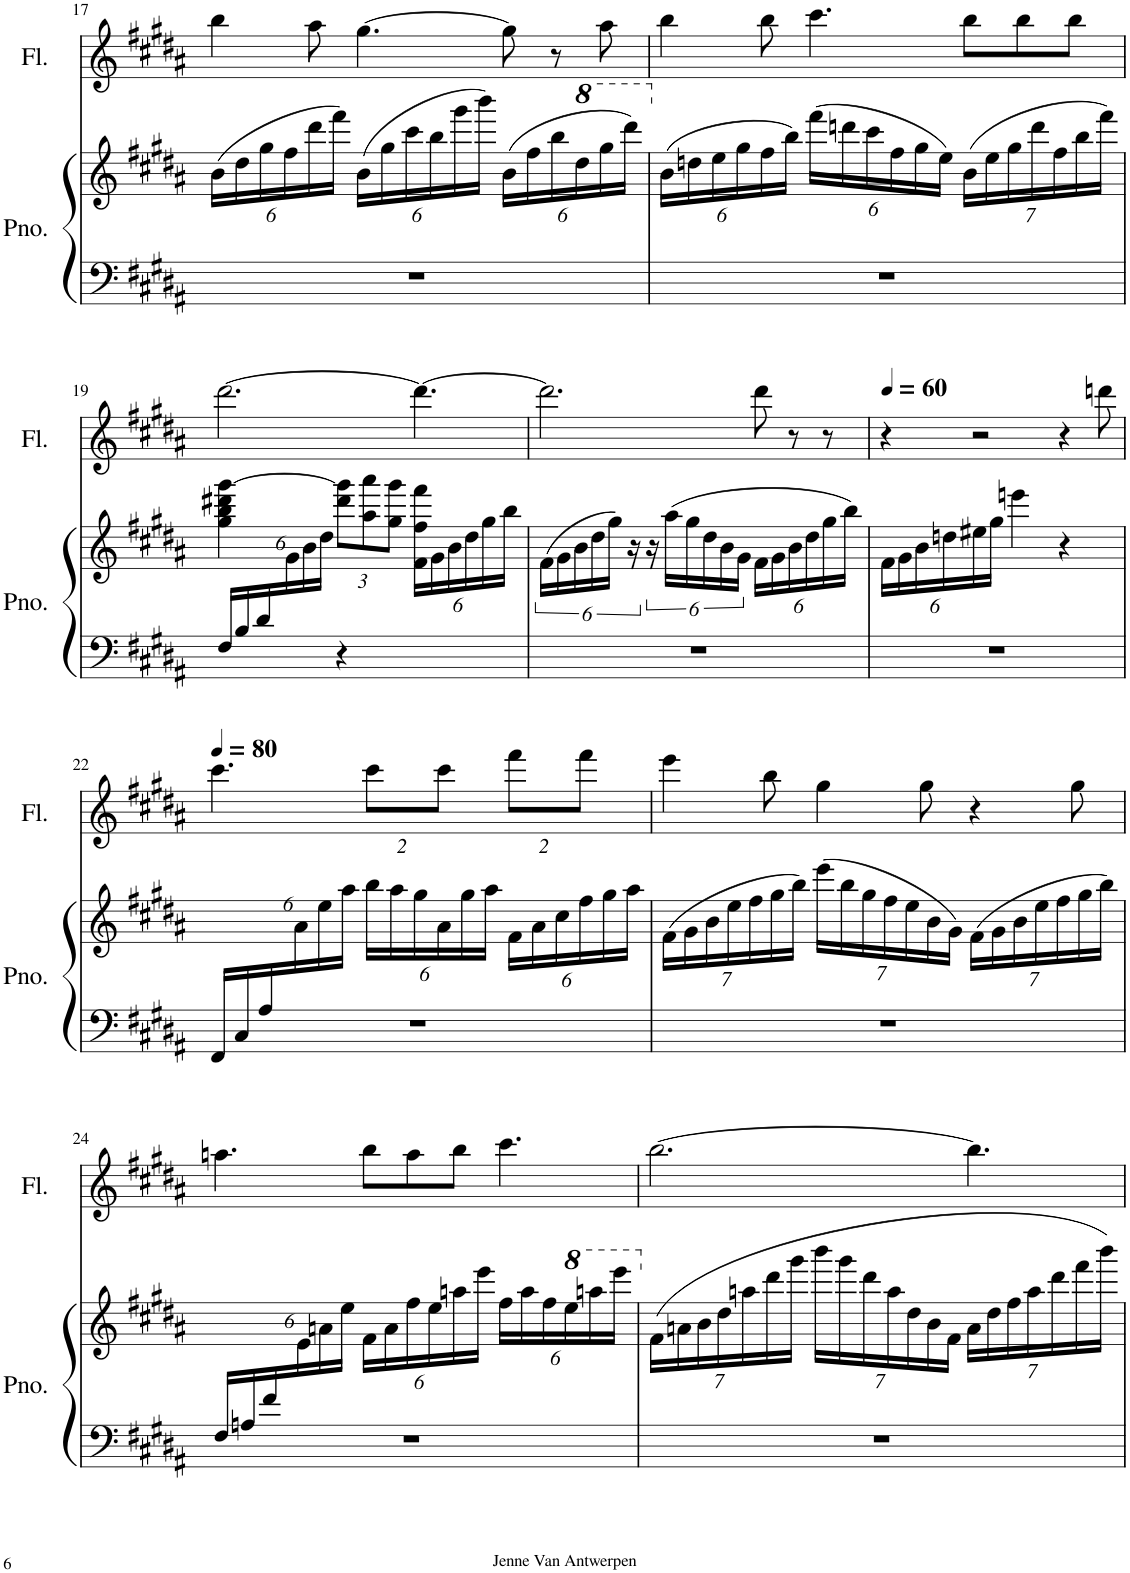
**kern	**kern	**kern
*part2	*part2	*part1
*staff3	*staff2	*staff1
*I"Piano	*	*I"Dwarsfluit
*I'Pno.	*	*
!!LO:PB:g=z
*clefF4	*clefG2	*clefG2
*k[f#c#g#d#a#]	*k[f#c#g#d#a#]	*k[f#c#g#d#a#]
*M3/4	*M3/4	*M9/8
*	*Xbrackettup	*
=17	=17	=17
2.r	(24b\LL	4bb\
.	24dd#\	.
.	24gg#\	.
.	24ff#\	.
.	24ddd#\	.
.	24fff#\JJ)	.
.	(24b\LL	8aa#\
.	24gg#\	.
.	24ccc#\	.
.	24bb\	[4.gg#\
.	24ggg#\	.
.	24bbb\JJ)	.
.	(24b\LL	.
.	24ff#\	.
.	24bb\	.
*	*8va	*
.	24ddd#\	.
.	24ggg#\	.
.	24dddd#\JJ)	.
*	*X8va	*
4.ryy	4.ryy	8gg#\]
.	.	8r
.	.	8aa#\
=18	=18	=18
2.r	(24b\LL	4bb\
.	24ddn\	.
.	24ee\	.
.	24gg#\	.
.	24ff#\	.
.	24bb\JJ)	.
.	(24fff#\LL	8bb\
.	24dddn\	.
.	24ccc#\	.
.	24ff#\	4.ccc#\
.	24gg#\	.
.	24ee\JJ)	.
.	(28b\LL	.
.	28ee\	.
.	28gg#\	.
.	28ddd\	.
.	28ff#\	.
.	28bb\	.
.	28fff#\JJ)	.
4.ryy	4.ryy	8bb\L
.	.	8bb\
.	.	8bb\J
!!LO:LB:g=z
=19	=19	=19
*Xbrackettup	*	*
*	*^	*
24F#/LL	4gg#\ 4bb\ 4ddd#X\ [4ggg#\	8ryy	[2.ddd#\
24B/	.	.	.
24d#/	.	.	.
8ryy	.	24g#\	.
.	.	24b\	.
.	.	24dd#\JJ	.
4r	12ddd#\ 12ggg#\]L	4ryy	.
.	12aa#\ 12aaa#\	.	.
.	12gg#\ 12ggg#\J	.	.
2ryy	4ff#\ 4fff#\	24f#\LL	.
.	.	24g#\	.
.	.	24b\	.
.	.	24dd#\	.
.	.	24gg#\	.
.	.	24bb\JJ	.
.	4.ryy	4.ryy	4.ddd#\_
8ryy	.	.	.
*	*v	*v	*
=20	=20	=20
*	*brackettup	*
2.r	(24f#\LL	2.ddd#\]
.	24g#\	.
.	24b\	.
.	24dd#\	.
.	24gg#\JJ)	.
.	24r	.
.	24r	.
.	(24aa#\LL	.
.	24gg#\	.
.	24dd#\	.
.	24b\	.
.	24g#\JJ	.
*	*Xbrackettup	*
.	24f#\LL	.
.	24g#\	.
.	24b\	.
.	24dd#\	.
.	24gg#\	.
.	24bb\JJ)	.
4.ryy	4.ryy	8ddd#\
.	.	8r
.	.	8r
=21	=21	=21
*	*	*MM60
2.r	24f#\LL	4r
.	24g#\	.
.	24b\	.
.	24ddn\	.
.	24ee#X\	.
.	24gg#\JJ	.
.	4eeen\	2r
.	4r	.
4.ryy	4.ryy	4r
.	.	8dddn\
!!LO:LB:g=z
=22	=22	=22
*	*	*MM80
*^	*	*
24FF#/LL	2.r	8ryy	4.ccc#\
24C#/	.	.	.
24A#/	.	.	.
4.ryy	.	24a#\	.
.	.	24ee\	.
.	.	24aa#\JJ	.
.	.	24bb\LL	.
.	.	24aa#\	.
.	.	24gg#\	.
*	*	*	*Xbrackettup
.	.	24a#\	16%3ccc#\L
.	.	24gg#\	.
.	.	24aa#\JJ	.
2ryy	.	24f#\LL	.
.	.	24a#\	.
.	.	.	16%3ccc#\J
.	.	24cc#\	.
.	.	24ff#\	.
.	.	24gg#\	.
.	.	24aa#\JJ	.
.	4.ryy	4.ryy	16%3fff#\L
.	.	.	16%3fff#\J
8ryy	.	.	.
*v	*v	*	*
=23	=23	=23
2.r	(28f#\LL	4eee\
.	28g#\	.
.	28b\	.
.	28ee\	.
.	28ff#\	.
.	28gg#\	.
.	28bb\JJ)	.
.	(28eee\LL	8bb\
.	28bb\	.
.	28gg#\	.
.	28ff#\	.
.	.	4gg#\
.	28ee\	.
.	28b\	.
.	28g#\JJ)	.
.	(28f#\LL	.
.	28g#\	.
.	28b\	.
.	28ee\	.
.	.	8gg#\
.	28ff#\	.
.	28gg#\	.
.	28bb\JJ)	.
4.ryy	4.ryy	4r
.	.	8gg#\
!!LO:LB:g=z
=24	=24	=24
*^	*	*
24F#/LL	2.r	8ryy	4.aan\
24An/	.	.	.
24f#/	.	.	.
4.ryy	.	24e\	.
.	.	24an\	.
.	.	24ee\JJ	.
.	.	24f#\LL	.
.	.	24a\	.
.	.	24ff#\	.
.	.	24ee\	8bb\L
.	.	24aan\	.
.	.	24eee\JJ	.
2ryy	.	24ff#\LL	8aa\
.	.	24aa\	.
.	.	24ff#\	.
*	*	*8va	*
.	.	24eee\	8bb\J
.	.	24aaan\	.
.	.	24eeee\JJ	.
*	*	*X8va	*
.	4.ryy	4.ryy	4.ccc#\
8ryy	.	.	.
*v	*v	*	*
=25	=25	=25
2.r	(28f#\LL	[2.bb\
.	28an\	.
.	28b\	.
.	28dd#\	.
.	28aan\	.
.	28ddd#\	.
.	28ggg#\JJ	.
.	28bbb\LL	.
.	28ggg#\	.
.	28ddd#\	.
.	28aa\	.
.	28dd#\	.
.	28b\	.
.	28f#\JJ	.
.	28a\LL	.
.	28dd#\	.
.	28ff#\	.
.	28aa\	.
.	28ddd#\	.
.	28fff#\	.
.	28bbb\JJ)	.
4.ryy	4.ryy	4.bb\]
=	=	=
*-	*-	*-
